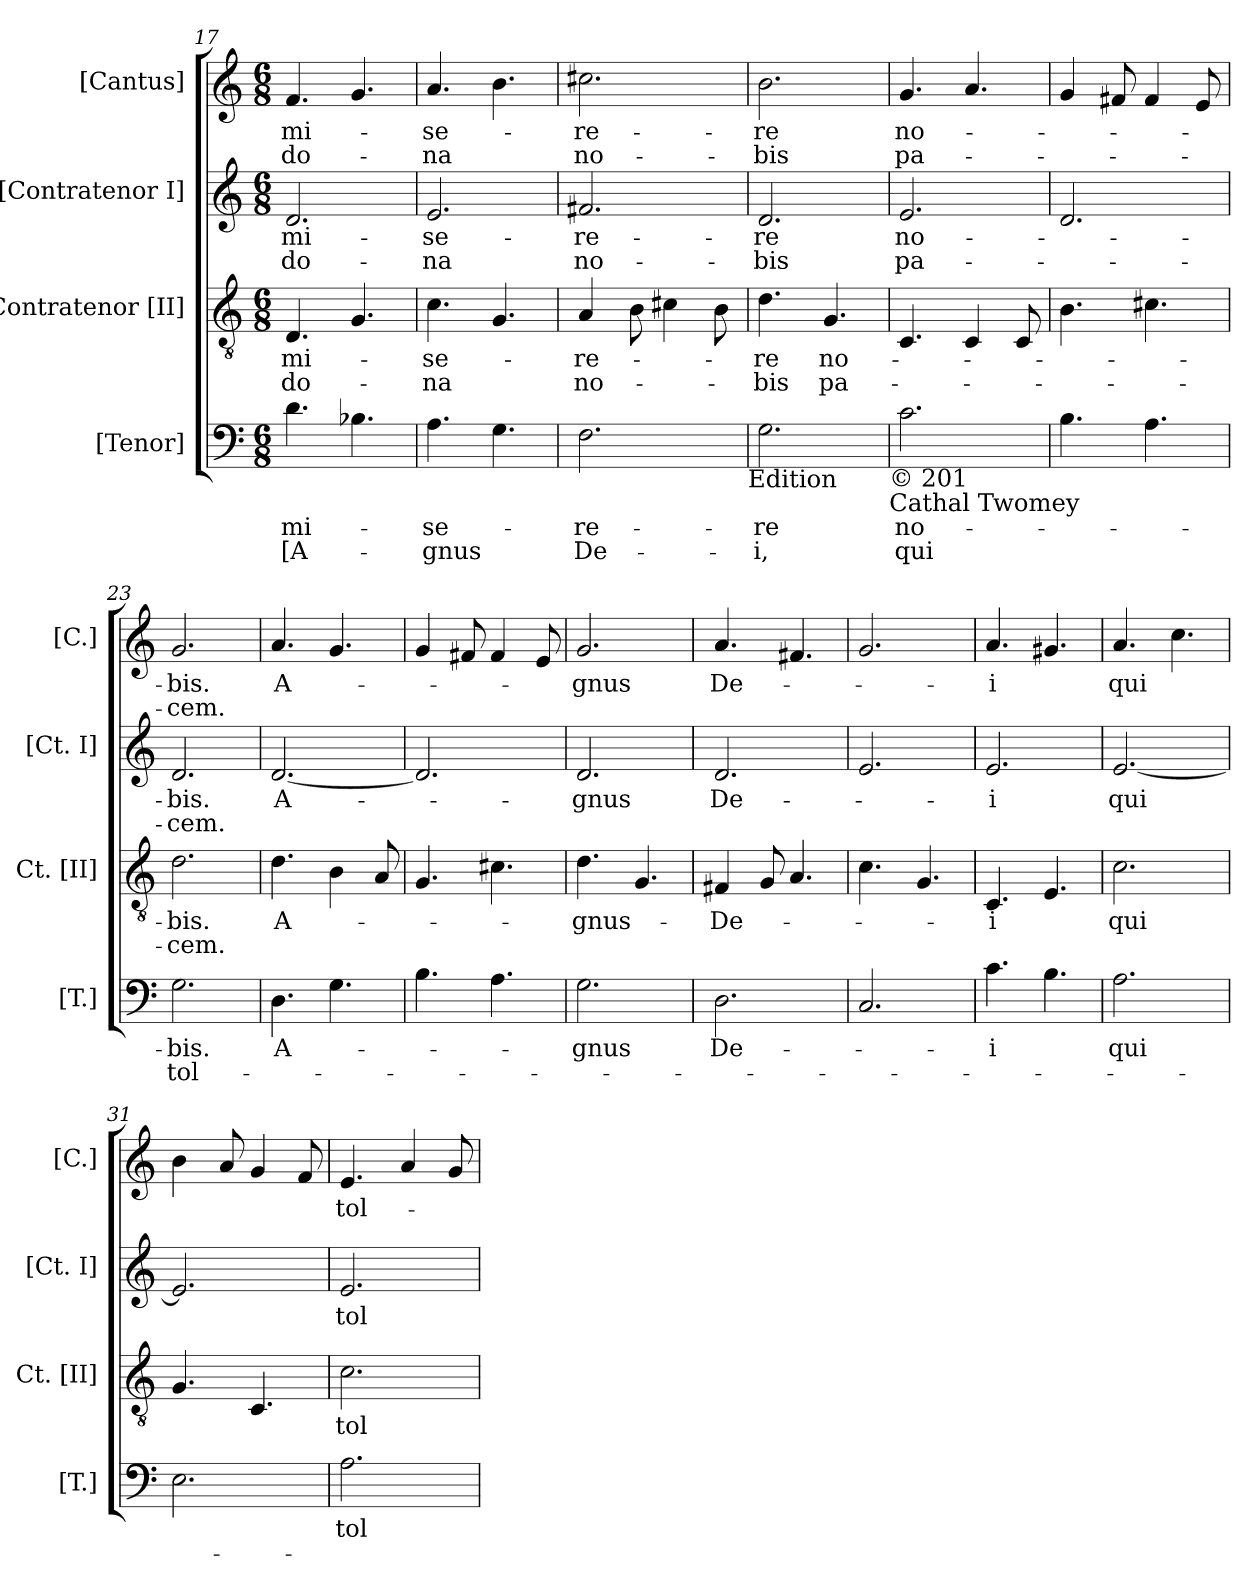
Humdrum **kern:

**kern	**text	**text	**kern	**text	**text	**kern	**text	**text	**kern	**text	**text
*part4	*part4	*part4	*part3	*part3	*part3	*part2	*part2	*part2	*part1	*part1	*part1
*staff4	*staff4	*staff4	*staff3	*staff3	*staff3	*staff2	*staff2	*staff2	*staff1	*staff1	*staff1
*I"[Tenor]	*	*	*I"Contratenor [II]	*	*	*I"[Contratenor I]	*	*	*I"[Cantus]	*	*
*I'[T.]	*	*	*I'Ct. [II]	*	*	*I'[Ct. I]	*	*	*I'[C.]	*	*
!!LO:LB:g=z
*clefF4	*	*	*clefGv2	*	*	*clefG2	*	*	*clefG2	*	*
*k[]	*	*	*k[]	*	*	*k[]	*	*	*k[]	*	*
*C:	*	*	*C:	*	*	*C:	*	*	*C:	*	*
*M6/8	*	*	*M6/8	*	*	*M6/8	*	*	*M6/8	*	*
=17	=17	=17	=17	=17	=17	=17	=17	=17	=17	=17	=17
!	!LO:LY:b	!LO:LY:b	!	!LO:LY:b	!LO:LY:b	!	!LO:LY:b	!LO:LY:b	!	!LO:LY:b	!LO:LY:b
4.d\	mi-	[A-	4.D/	mi-	do-	2.d/	mi-	do-	4.f/	mi-	do-
4.B-\	.	.	4.G/	.	.	.	.	.	4.g/	.	.
=18	=18	=18	=18	=18	=18	=18	=18	=18	=18	=18	=18
!	!LO:LY:b	!LO:LY:b	!	!LO:LY:b	!LO:LY:b	!	!LO:LY:b	!LO:LY:b	!	!LO:LY:b	!LO:LY:b
4.A\	-se-	-gnus	4.c\	-se-	-na	2.e/	-se-	-na	4.a/	-se-	-na
4.G\	.	.	4.G/	.	.	.	.	.	4.b\	.	.
=19	=19	=19	=19	=19	=19	=19	=19	=19	=19	=19	=19
!	!LO:LY:b	!LO:LY:b	!	!LO:LY:b	!LO:LY:b	!	!LO:LY:b	!LO:LY:b	!	!LO:LY:b	!LO:LY:b
2.F\	-re-	De-	4A/	-re-	no-	2.f#X/	-re-	no-	2.cc#\	-re-	no-
.	.	.	8B\	.	.	.	.	.	.	.	.
.	.	.	4c#\	.	.	.	.	.	.	.	.
.	.	.	8B\	.	.	.	.	.	.	.	.
!LO:TX:b:t=Edition	!	!	!	!	!	!	!	!	!	!	!
=20	=20	=20	=20	=20	=20	=20	=20	=20	=20	=20	=20
!	!LO:LY:b	!LO:LY:b	!	!LO:LY:b	!LO:LY:b	!	!LO:LY:b	!LO:LY:b	!	!LO:LY:b	!LO:LY:b
2.G\	-re	-i,	4.d\	-re	-bis	2.d/	-re	-bis	2.b\	-re	-bis
!	!	!	!	!LO:LY:b	!LO:LY:b	!	!	!	!	!	!
.	.	.	4.G/	no-	pa-	.	.	.	.	.	.
!LO:TX:b:t=© 201	!	!	!	!	!	!	!	!	!	!	!
!LO:TX:b:t=Cathal Twomey	!	!	!	!	!	!	!	!	!	!	!
=21	=21	=21	=21	=21	=21	=21	=21	=21	=21	=21	=21
!	!LO:LY:b	!LO:LY:b	!	!	!	!	!LO:LY:b	!LO:LY:b	!	!LO:LY:b	!LO:LY:b
2.c\	no-	qui	4.C/	.	.	2.e/	no-	pa-	4.g/	no-	pa-
.	.	.	4C/	.	.	.	.	.	4.a/	.	.
.	.	.	8C/	.	.	.	.	.	.	.	.
=22	=22	=22	=22	=22	=22	=22	=22	=22	=22	=22	=22
4.B\	.	.	4.B\	.	.	2.d/	.	.	4g/	.	.
.	.	.	.	.	.	.	.	.	8f#X/	.	.
4.A\	.	.	4.c#\	.	.	.	.	.	4f#/	.	.
.	.	.	.	.	.	.	.	.	8e/	.	.
=23	=23	=23	=23	=23	=23	=23	=23	=23	=23	=23	=23
!	!LO:LY:b	!LO:LY:b	!	!LO:LY:b	!LO:LY:b	!	!LO:LY:b	!LO:LY:b	!	!LO:LY:b	!LO:LY:b
2.G\	-bis.	tol-	2.d\	-bis.	-cem.	2.d/	-bis.	-cem.	2.g/	-bis.	-cem.
!!LO:PB:g=z
=24!	=24!	=24!	=24!	=24!	=24!	=24!	=24!	=24!	=24!	=24!	=24!
!	!LO:LY:b	!	!	!LO:LY:b	!	!	!LO:LY:b	!	!	!LO:LY:b	!
4.D\	A-	.	4.d\	A-	.	[<2.d/	A-	.	4.a/	A-	.
4.G\	.	.	4B\	.	.	.	.	.	4.g/	.	.
.	.	.	8A/	.	.	.	.	.	.	.	.
=25	=25	=25	=25	=25	=25	=25	=25	=25	=25	=25	=25
4.B\	.	.	4.G/	.	.	2.d/]	.	.	4g/	.	.
.	.	.	.	.	.	.	.	.	8f#/	.	.
4.A\	.	.	4.c#\	.	.	.	.	.	4f#/	.	.
.	.	.	.	.	.	.	.	.	8e/	.	.
=26	=26	=26	=26	=26	=26	=26	=26	=26	=26	=26	=26
!	!LO:LY:b	!	!	!LO:LY:b	!	!	!LO:LY:b	!	!	!LO:LY:b	!
2.G\	-gnus	.	4.d\	-gnus-	.	2.d/	-gnus	.	2.g/	-gnus	.
.	.	.	4.G/	.	.	.	.	.	.	.	.
=27	=27	=27	=27	=27	=27	=27	=27	=27	=27	=27	=27
!	!LO:LY:b	!	!	!LO:LY:b	!	!	!LO:LY:b	!	!	!LO:LY:b	!
2.D\	De-	.	4F#/	-De-	.	2.d/	De-	.	4.a/	De-	.
.	.	.	8G/	.	.	.	.	.	.	.	.
.	.	.	4.A/	.	.	.	.	.	4.f#/	.	.
=28	=28	=28	=28	=28	=28	=28	=28	=28	=28	=28	=28
2.C/	.	.	4.c\	.	.	2.e/	.	.	2.g/	.	.
.	.	.	4.G/	.	.	.	.	.	.	.	.
=29	=29	=29	=29	=29	=29	=29	=29	=29	=29	=29	=29
!	!LO:LY:b:rj	!	!	!LO:LY:b:rj	!	!	!LO:LY:b	!	!	!LO:LY:b:rj	!
4.c\	-i	.	4.C/	-i	.	2.e/	-i	.	4.a/	-i	.
4.B\	.	.	4.E/	.	.	.	.	.	4.g#/	.	.
=30	=30	=30	=30	=30	=30	=30	=30	=30	=30	=30	=30
!	!LO:LY:b	!	!	!LO:LY:b	!	!	!LO:LY:b	!	!	!LO:LY:b	!
2.A\	qui	.	2.c\	qui	.	[<2.e/	qui	.	4.a/	qui	.
.	.	.	.	.	.	.	.	.	4.cc\	.	.
=31	=31	=31	=31	=31	=31	=31	=31	=31	=31	=31	=31
2.E\	.	.	4.G/	.	.	2.e/]	.	.	4b\	.	.
.	.	.	.	.	.	.	.	.	8a/	.	.
.	.	.	4.C/	.	.	.	.	.	4g/	.	.
.	.	.	.	.	.	.	.	.	8f/	.	.
=32	=32	=32	=32	=32	=32	=32	=32	=32	=32	=32	=32
!	!LO:LY:b	!	!	!LO:LY:b	!	!	!LO:LY:b	!	!	!LO:LY:b	!
2.A\	tol-	.	2.c\	tol-	.	2.e/	tol-	.	4.e/	tol-	.
.	.	.	.	.	.	.	.	.	4a/	.	.
.	.	.	.	.	.	.	.	.	8g/	.	.
=	=	=	=	=	=	=	=	=	=	=	=
*-	*-	*-	*-	*-	*-	*-	*-	*-	*-	*-	*-
